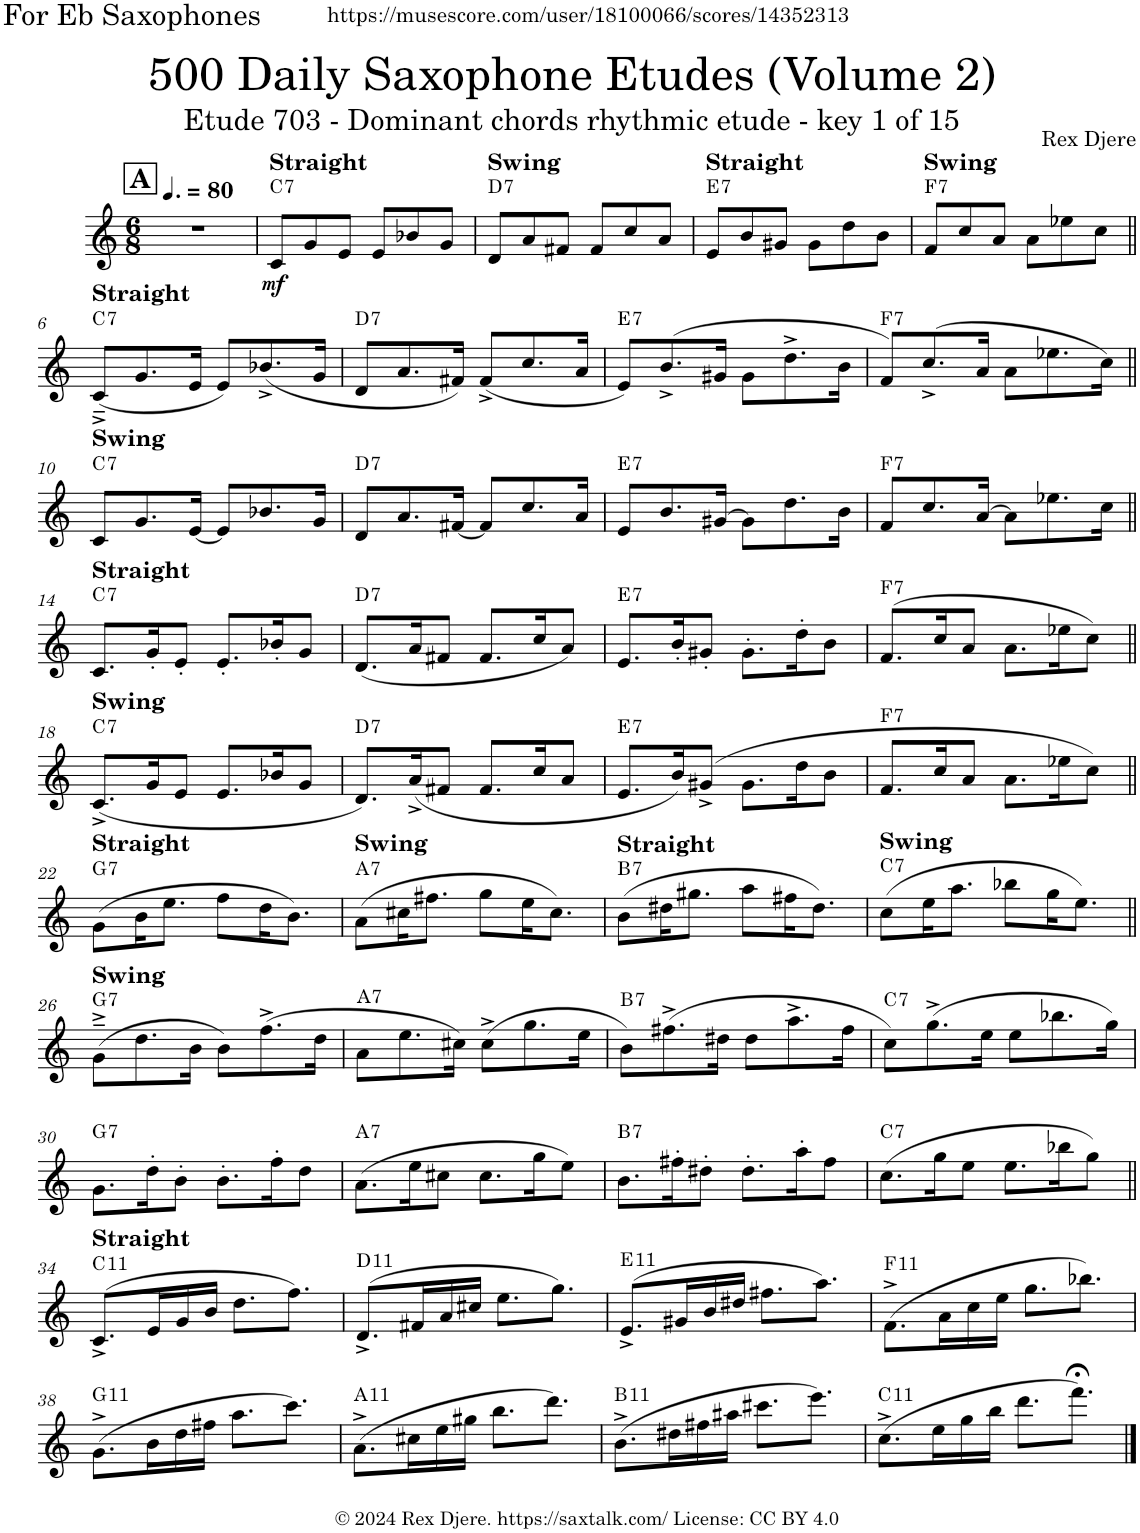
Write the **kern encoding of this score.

**kern	**dynam	**harte
*part1	*part1	*part1
*staff1	*staff1	*
*I"Alto Saxophone	*	*
*I'A. Sax.	*	*
*clefG2	*	*
*Trd5c9	*	*
*k[]	*	*
*M6/8	*	*
*MM120	*	*
!!LO:REH:place=s1:a:B:cj:fs=14:t=A
=1	=1	=1
2.r	.	.
=2	=2	=2
!LO:TX:a:B:t=Straight	!	!
!	!LO:DY:b	!LO:H:kt=7
8c/L	mf	C:7
8g/	.	.
8e/J	.	.
8e/L	.	.
8b-X/	.	.
8g/J	.	.
=3	=3	=3
!LO:TX:a:B:t=Swing	!	!LO:H:kt=7
8d/L	.	D:7
8a/	.	.
8f#X/J	.	.
8f#/L	.	.
8cc/	.	.
8a/J	.	.
=4	=4	=4
!LO:TX:a:B:t=Straight	!	!LO:H:kt=7
8e/L	.	E:7
8b/	.	.
8g#X/J	.	.
8g#\L	.	.
8dd\	.	.
8b\J	.	.
=5	=5	=5
!LO:TX:a:B:t=Swing	!	!LO:H:kt=7
8f/L	.	F:7
8cc/	.	.
8a/J	.	.
8a\L	.	.
8ee-X\	.	.
8cc\J	.	.
!!LO:LB:g=z
=6||	=6||	=6||
!LO:TX:a:B:t=Straight	!	!LO:H:kt=7
(8c~^/L	.	C:7
8.g/	.	.
16e/Jk	.	.
8e/L)	.	.
(8.b-X^/	.	.
16g/Jk	.	.
=7	=7	=7
!	!	!LO:H:kt=7
8d/L	.	D:7
8.a/	.	.
16f#X/Jk)	.	.
(8f#^/L	.	.
8.cc/	.	.
16a/Jk	.	.
=8	=8	=8
!	!	!LO:H:kt=7
8e/L)	.	E:7
(8.b^/	.	.
16g#X/Jk	.	.
8g#\L	.	.
8.dd^\	.	.
16b\Jk	.	.
=9	=9	=9
!	!	!LO:H:kt=7
8f/L)	.	F:7
(8.cc^/	.	.
16a/Jk	.	.
8a\L	.	.
8.ee-X\	.	.
16cc\Jk)	.	.
!!LO:LB:g=z
=10||	=10||	=10||
!LO:TX:a:B:t=Swing	!	!LO:H:kt=7
8c/L	.	C:7
8.g/	.	.
[16e/Jk	.	.
8e/L]	.	.
8.b-X/	.	.
16g/Jk	.	.
=11	=11	=11
!	!	!LO:H:kt=7
8d/L	.	D:7
8.a/	.	.
[16f#X/Jk	.	.
8f#/L]	.	.
8.cc/	.	.
16a/Jk	.	.
=12	=12	=12
!	!	!LO:H:kt=7
8e/L	.	E:7
8.b/	.	.
[16g#X/Jk	.	.
8g#\L]	.	.
8.dd\	.	.
16b\Jk	.	.
=13	=13	=13
!	!	!LO:H:kt=7
8f/L	.	F:7
8.cc/	.	.
[16a/Jk	.	.
8a\L]	.	.
8.ee-X\	.	.
16cc\Jk	.	.
!!LO:LB:g=z
=14||	=14||	=14||
!LO:TX:a:B:t=Straight	!	!LO:H:kt=7
8.c/L	.	C:7
16g'/K	.	.
8e'/J	.	.
8.e'/L	.	.
16b-X'/K	.	.
8g/J	.	.
=15	=15	=15
!	!	!LO:H:kt=7
(8.d/L	.	D:7
16a/K	.	.
8f#X/J	.	.
8.f#/L	.	.
16cc/K	.	.
8a/J)	.	.
=16	=16	=16
!	!	!LO:H:kt=7
8.e/L	.	E:7
16b'/K	.	.
8g#X'/J	.	.
8.g#'\L	.	.
16dd'\K	.	.
8b\J	.	.
=17	=17	=17
!	!	!LO:H:kt=7
(8.f/L	.	F:7
16cc/K	.	.
8a/J	.	.
8.a\L	.	.
16ee-X\K	.	.
8cc\J)	.	.
!!LO:LB:g=z
=18||	=18||	=18||
!LO:TX:a:B:t=Swing	!	!LO:H:kt=7
(8.c^/L	.	C:7
16g/K	.	.
8e/J	.	.
8.e/L	.	.
16b-X/K	.	.
8g/J	.	.
=19	=19	=19
!	!	!LO:H:kt=7
8.d/L)	.	D:7
(16a^/K	.	.
8f#X/J	.	.
8.f#/L	.	.
16cc/K	.	.
8a/J	.	.
=20	=20	=20
!	!	!LO:H:kt=7
8.e/L	.	E:7
16b/K)	.	.
(8g#X^/J	.	.
8.g#\L	.	.
16dd\K	.	.
8b\J	.	.
=21	=21	=21
!	!	!LO:H:kt=7
8.f/L	.	F:7
16cc/K	.	.
8a/J	.	.
8.a\L	.	.
16ee-X\K	.	.
8cc\J)	.	.
!!LO:LB:g=z
=22||	=22||	=22||
!LO:TX:a:B:t=Straight	!	!LO:H:kt=7
(8g\L	.	G:7
16b\K	.	.
8.ee\J	.	.
8ff\L	.	.
16dd\K	.	.
8.b\J)	.	.
=23	=23	=23
!LO:TX:a:B:t=Swing	!	!LO:H:kt=7
(8a\L	.	A:7
16cc#X\K	.	.
8.ff#X\J	.	.
8gg\L	.	.
16ee\K	.	.
8.cc#\J)	.	.
=24	=24	=24
!LO:TX:a:B:t=Straight	!	!LO:H:kt=7
(8b\L	.	B:7
16dd#X\K	.	.
8.gg#X\J	.	.
8aa\L	.	.
16ff#X\K	.	.
8.dd#\J)	.	.
=25	=25	=25
!LO:TX:a:B:t=Swing	!	!LO:H:kt=7
(8cc\L	.	C:7
16ee\K	.	.
8.aa\J	.	.
8bb-X\L	.	.
16gg\K	.	.
8.ee\J)	.	.
!!LO:LB:g=z
=26||	=26||	=26||
!LO:TX:a:B:t=Swing	!	!LO:H:kt=7
(8g~^\L	.	G:7
8.dd\	.	.
16b\Jk	.	.
8b\L)	.	.
(8.ff^\	.	.
16dd\Jk	.	.
=27	=27	=27
!	!	!LO:H:kt=7
8a\L	.	A:7
8.ee\	.	.
16cc#X\Jk)	.	.
(8cc#^\L	.	.
8.gg\	.	.
16ee\Jk	.	.
=28	=28	=28
!	!	!LO:H:kt=7
8b\L)	.	B:7
(8.ff#X^\	.	.
16dd#X\Jk	.	.
8dd#\L	.	.
8.aa^\	.	.
16ff#\Jk	.	.
=29	=29	=29
!	!	!LO:H:kt=7
8cc\L)	.	C:7
(8.gg^\	.	.
16ee\Jk	.	.
8ee\L	.	.
8.bb-X\	.	.
16gg\Jk)	.	.
!!LO:LB:g=z
=30	=30	=30
!	!	!LO:H:kt=7
8.g\L	.	G:7
16dd'\K	.	.
8b'\J	.	.
8.b'\L	.	.
16ff'\K	.	.
8dd\J	.	.
=31	=31	=31
!	!	!LO:H:kt=7
(8.a\L	.	A:7
16ee\K	.	.
8cc#X\J	.	.
8.cc#\L	.	.
16gg\K	.	.
8ee\J)	.	.
=32	=32	=32
!	!	!LO:H:kt=7
8.b\L	.	B:7
16ff#X'\K	.	.
8dd#X'\J	.	.
8.dd#'\L	.	.
16aa'\K	.	.
8ff#\J	.	.
=33	=33	=33
!	!	!LO:H:kt=7
(8.cc\L	.	C:7
16gg\K	.	.
8ee\J	.	.
8.ee\L	.	.
16bb-X\K	.	.
8gg\J)	.	.
!!LO:LB:g=z
=34||	=34||	=34||
!LO:TX:a:B:t=Straight	!	!LO:H:kt=11
(8.c^/L	.	C:9(11)
16e/L	.	.
16g/	.	.
16b/JJ	.	.
8.dd\L	.	.
8.ff\J)	.	.
=35	=35	=35
!	!	!LO:H:kt=11
(8.d^/L	.	D:9(11)
16f#X/L	.	.
16a/	.	.
16cc#X/JJ	.	.
8.ee\L	.	.
8.gg\J)	.	.
=36	=36	=36
!	!	!LO:H:kt=11
(8.e^/L	.	E:9(11)
16g#X/L	.	.
16b/	.	.
16dd#X/JJ	.	.
8.ff#X\L	.	.
8.aa\J)	.	.
=37	=37	=37
!	!	!LO:H:kt=11
(8.f^\L	.	F:9(11)
16a\L	.	.
16cc\	.	.
16ee\JJ	.	.
8.gg\L	.	.
8.bb-X\J)	.	.
!!LO:LB:g=z
=38	=38	=38
!	!	!LO:H:kt=11
(8.g^\L	.	G:9(11)
16b\L	.	.
16dd\	.	.
16ff#X\JJ	.	.
8.aa\L	.	.
8.ccc\J)	.	.
=39	=39	=39
!	!	!LO:H:kt=11
(8.a^\L	.	A:9(11)
16cc#X\L	.	.
16ee\	.	.
16gg#X\JJ	.	.
8.bb\L	.	.
8.ddd\J)	.	.
=40	=40	=40
!	!	!LO:H:kt=11
(8.b^\L	.	B:9(11)
16dd#X\L	.	.
16ff#X\	.	.
16aa#X\JJ	.	.
8.ccc#X\L	.	.
8.eee\J)	.	.
=41	=41	=41
!	!	!LO:H:kt=11
(8.cc^\L	.	C:9(11)
16ee\L	.	.
16gg\	.	.
16bb\JJ	.	.
8.ddd\L	.	.
8.fff;<\J)	.	.
==	==	==
*-	*-	*-
